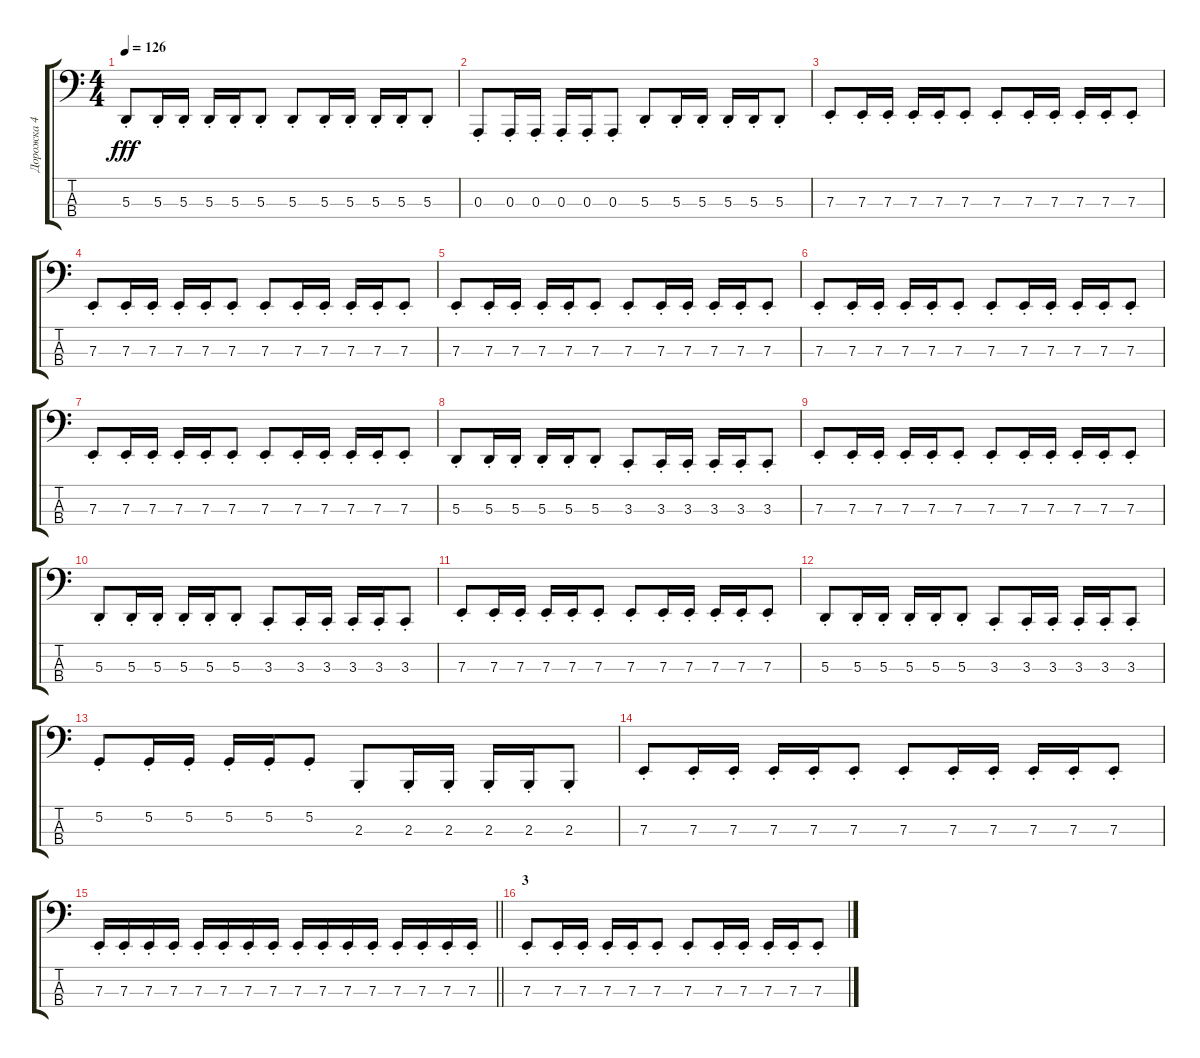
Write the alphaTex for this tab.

\track ("Дорожка 4" "Дорожка 4") {instrument lead8bassandlead}
\staff {score tabs}
\tuning (G2 D2 A1 E1) {hide}
\ts (4 4)
\tempo 126
\clef f4
\ks c
5.3{st}.8{dy fff} 5.3{st}.16 5.3{st}.16 5.3{st}.16 5.3{st}.16 5.3{st}.8 5.3{st}.8 5.3{st}.16 5.3{st}.16 5.3{st}.16 5.3{st}.16 5.3{st}.8 |
0.3{st}.8 0.3{st}.16 0.3{st}.16 0.3{st}.16 0.3{st}.16 0.3{st}.8 5.3{st}.8 5.3{st}.16 5.3{st}.16 5.3{st}.16 5.3{st}.16 5.3{st}.8 |
7.3{st}.8 7.3{st}.16 7.3{st}.16 7.3{st}.16 7.3{st}.16 7.3{st}.8 7.3{st}.8 7.3{st}.16 7.3{st}.16 7.3{st}.16 7.3{st}.16 7.3{st}.8 |
7.3{st}.8 7.3{st}.16 7.3{st}.16 7.3{st}.16 7.3{st}.16 7.3{st}.8 7.3{st}.8 7.3{st}.16 7.3{st}.16 7.3{st}.16 7.3{st}.16 7.3{st}.8 |
7.3{st}.8 7.3{st}.16 7.3{st}.16 7.3{st}.16 7.3{st}.16 7.3{st}.8 7.3{st}.8 7.3{st}.16 7.3{st}.16 7.3{st}.16 7.3{st}.16 7.3{st}.8 |
7.3{st}.8 7.3{st}.16 7.3{st}.16 7.3{st}.16 7.3{st}.16 7.3{st}.8 7.3{st}.8 7.3{st}.16 7.3{st}.16 7.3{st}.16 7.3{st}.16 7.3{st}.8 |
7.3{st}.8 7.3{st}.16 7.3{st}.16 7.3{st}.16 7.3{st}.16 7.3{st}.8 7.3{st}.8 7.3{st}.16 7.3{st}.16 7.3{st}.16 7.3{st}.16 7.3{st}.8 |
5.3{st}.8 5.3{st}.16 5.3{st}.16 5.3{st}.16 5.3{st}.16 5.3{st}.8 3.3{st}.8 3.3{st}.16 3.3{st}.16 3.3{st}.16 3.3{st}.16 3.3{st}.8 |
7.3{st}.8 7.3{st}.16 7.3{st}.16 7.3{st}.16 7.3{st}.16 7.3{st}.8 7.3{st}.8 7.3{st}.16 7.3{st}.16 7.3{st}.16 7.3{st}.16 7.3{st}.8 |
5.3{st}.8 5.3{st}.16 5.3{st}.16 5.3{st}.16 5.3{st}.16 5.3{st}.8 3.3{st}.8 3.3{st}.16 3.3{st}.16 3.3{st}.16 3.3{st}.16 3.3{st}.8 |
7.3{st}.8 7.3{st}.16 7.3{st}.16 7.3{st}.16 7.3{st}.16 7.3{st}.8 7.3{st}.8 7.3{st}.16 7.3{st}.16 7.3{st}.16 7.3{st}.16 7.3{st}.8 |
5.3{st}.8 5.3{st}.16 5.3{st}.16 5.3{st}.16 5.3{st}.16 5.3{st}.8 3.3{st}.8 3.3{st}.16 3.3{st}.16 3.3{st}.16 3.3{st}.16 3.3{st}.8 |
5.2{st}.8 5.2{st}.16 5.2{st}.16 5.2{st}.16 5.2{st}.16 5.2{st}.8 2.3{st}.8 2.3{st}.16 2.3{st}.16 2.3{st}.16 2.3{st}.16 2.3{st}.8 |
7.3{st}.8 7.3{st}.16 7.3{st}.16 7.3{st}.16 7.3{st}.16 7.3{st}.8 7.3{st}.8 7.3{st}.16 7.3{st}.16 7.3{st}.16 7.3{st}.16 7.3{st}.8 |
\barLineRight lightlight
7.3{st}.16 7.3{st}.16 7.3{st}.16 7.3{st}.16 7.3{st}.16 7.3{st}.16 7.3{st}.16 7.3{st}.16 7.3{st}.16 7.3{st}.16 7.3{st}.16 7.3{st}.16 7.3{st}.16 7.3{st}.16 7.3{st}.16 7.3{st}.16 |
\section ("" "3")
7.3{st}.8 7.3{st}.16 7.3{st}.16 7.3{st}.16 7.3{st}.16 7.3{st}.8 7.3{st}.8 7.3{st}.16 7.3{st}.16 7.3{st}.16 7.3{st}.16 7.3{st}.8
